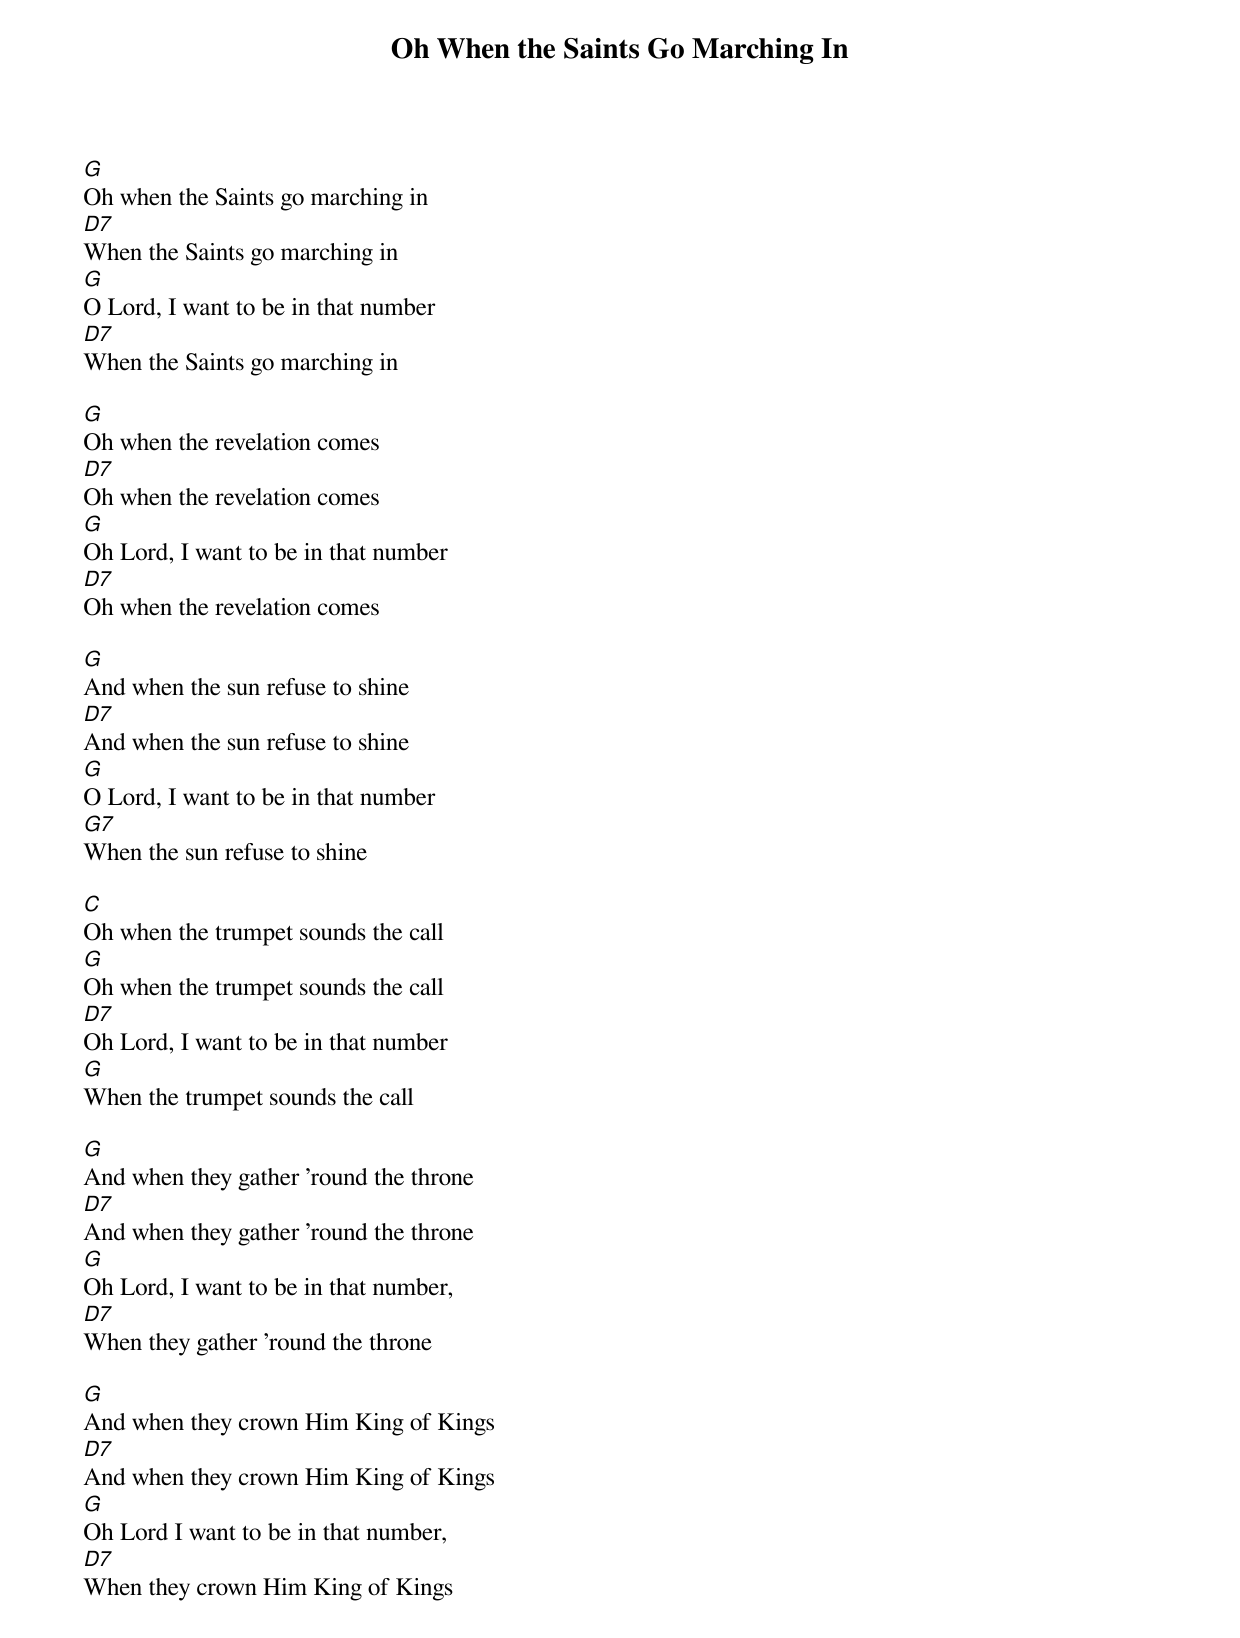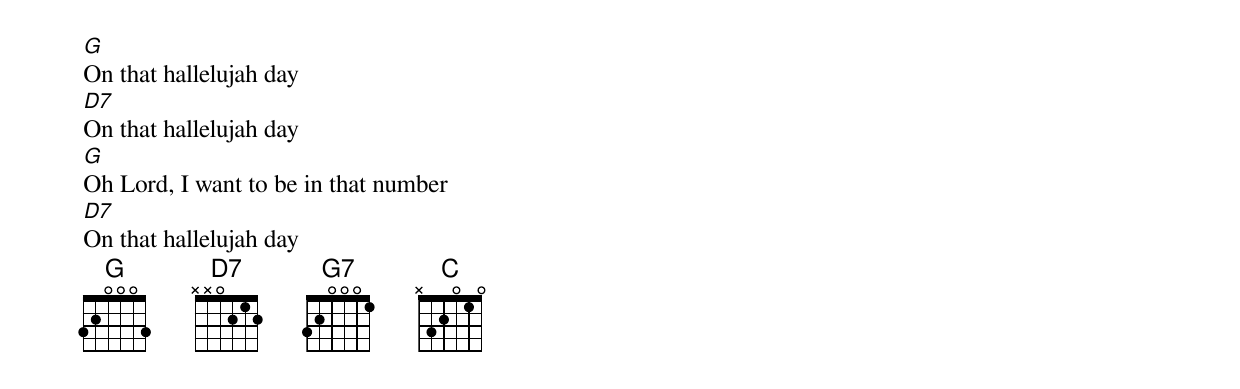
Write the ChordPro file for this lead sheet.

{title: Oh When the Saints Go Marching In}
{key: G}
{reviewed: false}

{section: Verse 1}
[G]Oh when the Saints go marching in
[D7]When the Saints go marching in
[G]O Lord, I want to be in that number
[D7]When the Saints go marching in

{{section: Verse 2}
[G]Oh when the revelation comes
[D7]Oh when the revelation comes
[G]Oh Lord, I want to be in that number
[D7]Oh when the revelation comes

{{section: Verse 3}
[G]And when the sun refuse to shine
[D7]And when the sun refuse to shine
[G]O Lord, I want to be in that number
[G7]When the sun refuse to shine

{{section: Verse 4}
[C]Oh when the trumpet sounds the call
[G]Oh when the trumpet sounds the call
[D7]Oh Lord, I want to be in that number
[G]When the trumpet sounds the call

{{section: Verse 5}
[G]And when they gather 'round the throne
[D7]And when they gather 'round the throne
[G]Oh Lord, I want to be in that number,
[D7]When they gather 'round the throne

{{section: Verse 6}
[G]And when they crown Him King of Kings
[D7]And when they crown Him King of Kings
[G]Oh Lord I want to be in that number,
[D7]When they crown Him King of Kings

{{section: Verse 7}
[G]On that hallelujah day
[D7]On that hallelujah day
[G]Oh Lord, I want to be in that number
[D7]On that hallelujah day
